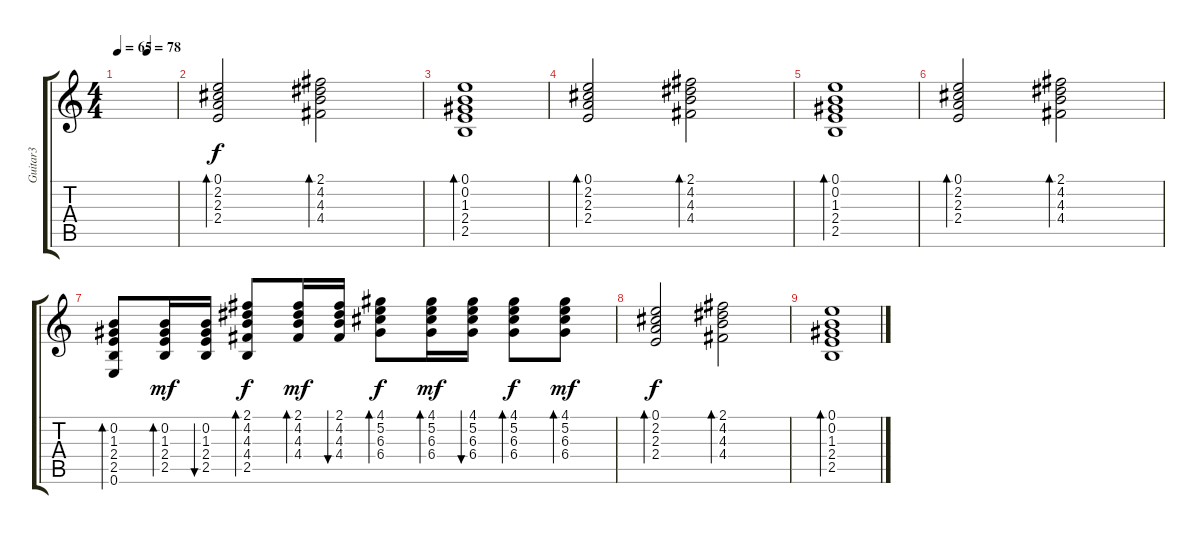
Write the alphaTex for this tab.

\track ("Guitar3" "Guitar3") {instrument overdrivenguitar}
\staff {score tabs}
\tuning (E4 B3 G3 D3 A2 E2) {hide}
\ts (4 4)
\tempo 65
\tempo (78 0.5)
\clef g2
\ks c
|
(0.1 2.2 2.3 2.4).2{bd 60} (2.1 4.2 4.3 4.4).2{bd 60} |
(0.1 0.2 1.3 2.4 2.5).1{bd 60} |
(0.1 2.2 2.3 2.4).2{bd 60} (2.1 4.2 4.3 4.4).2{bd 60} |
(0.1 0.2 1.3 2.4 2.5).1{bd 60} |
(0.1 2.2 2.3 2.4).2{bd 60} (2.1 4.2 4.3 4.4).2{bd 60} |
(0.2 1.3 2.4 2.5 0.6).8{bd 60} (0.2 1.3 2.4 2.5).16{bd 60 dy mf} (0.2 1.3 2.4 2.5).16{bu 60} (2.1 4.2 4.3 4.4 2.5).8{bd 60 dy f} (2.1 4.2 4.3 4.4).16{bd 60 dy mf} (2.1 4.2 4.3 4.4).16{bu 60} (4.1 5.2 6.3 6.4).8{bd 60 dy f} (4.1 5.2 6.3 6.4).16{bd 60 dy mf} (4.1 5.2 6.3 6.4).16{bu 60} (4.1 5.2 6.3 6.4).8{bd 60 dy f} (4.1 5.2 6.3 6.4).8{bd 60 dy mf} |
(0.1 2.2 2.3 2.4).2{bd 60 dy f} (2.1 4.2 4.3 4.4).2{bd 60} |
(0.1 0.2 1.3 2.4 2.5).1{bd 60}
